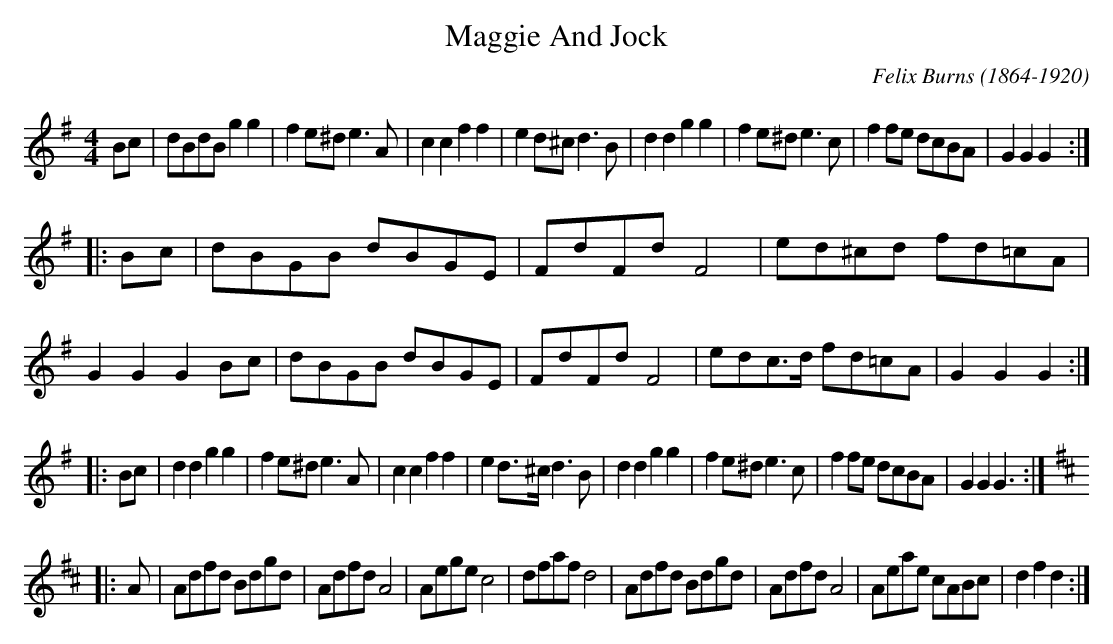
X:1
T: Maggie And Jock
C: Felix Burns (1864-1920)
M: 4/4
L: 1/8
K: G
   Bc \
| dBdB g2g2 | f2e^d e3A | c2c2 f2f2 | e2d^c d3B \
| d2d2 g2g2 | f2e^d e3c | f2fe dcBA | G2G2  G2 :|
|: Bc \
| dBGB dBGE | FdFd F4 | ed^cd fd=cA | G2G2 G2Bc \
| dBGB dBGE | FdFd F4 | edc>d fd=cA | G2G2 G2 :|
|: Bc \
| d2d2 g2g2 | f2e^d e3A | c2c2 f2f2 | e2d>^c d3B \
| d2d2 g2g2 | f2e^d e3c | f2fe dcBA | G2G2   G3 :|
K: D
|: A \
| Adfd Bdgd | Adfd A4 | Aege c4   | dfaf d4 \
| Adfd Bdgd | Adfd A4 | Aeae cABc | d2f2 d2 :|
